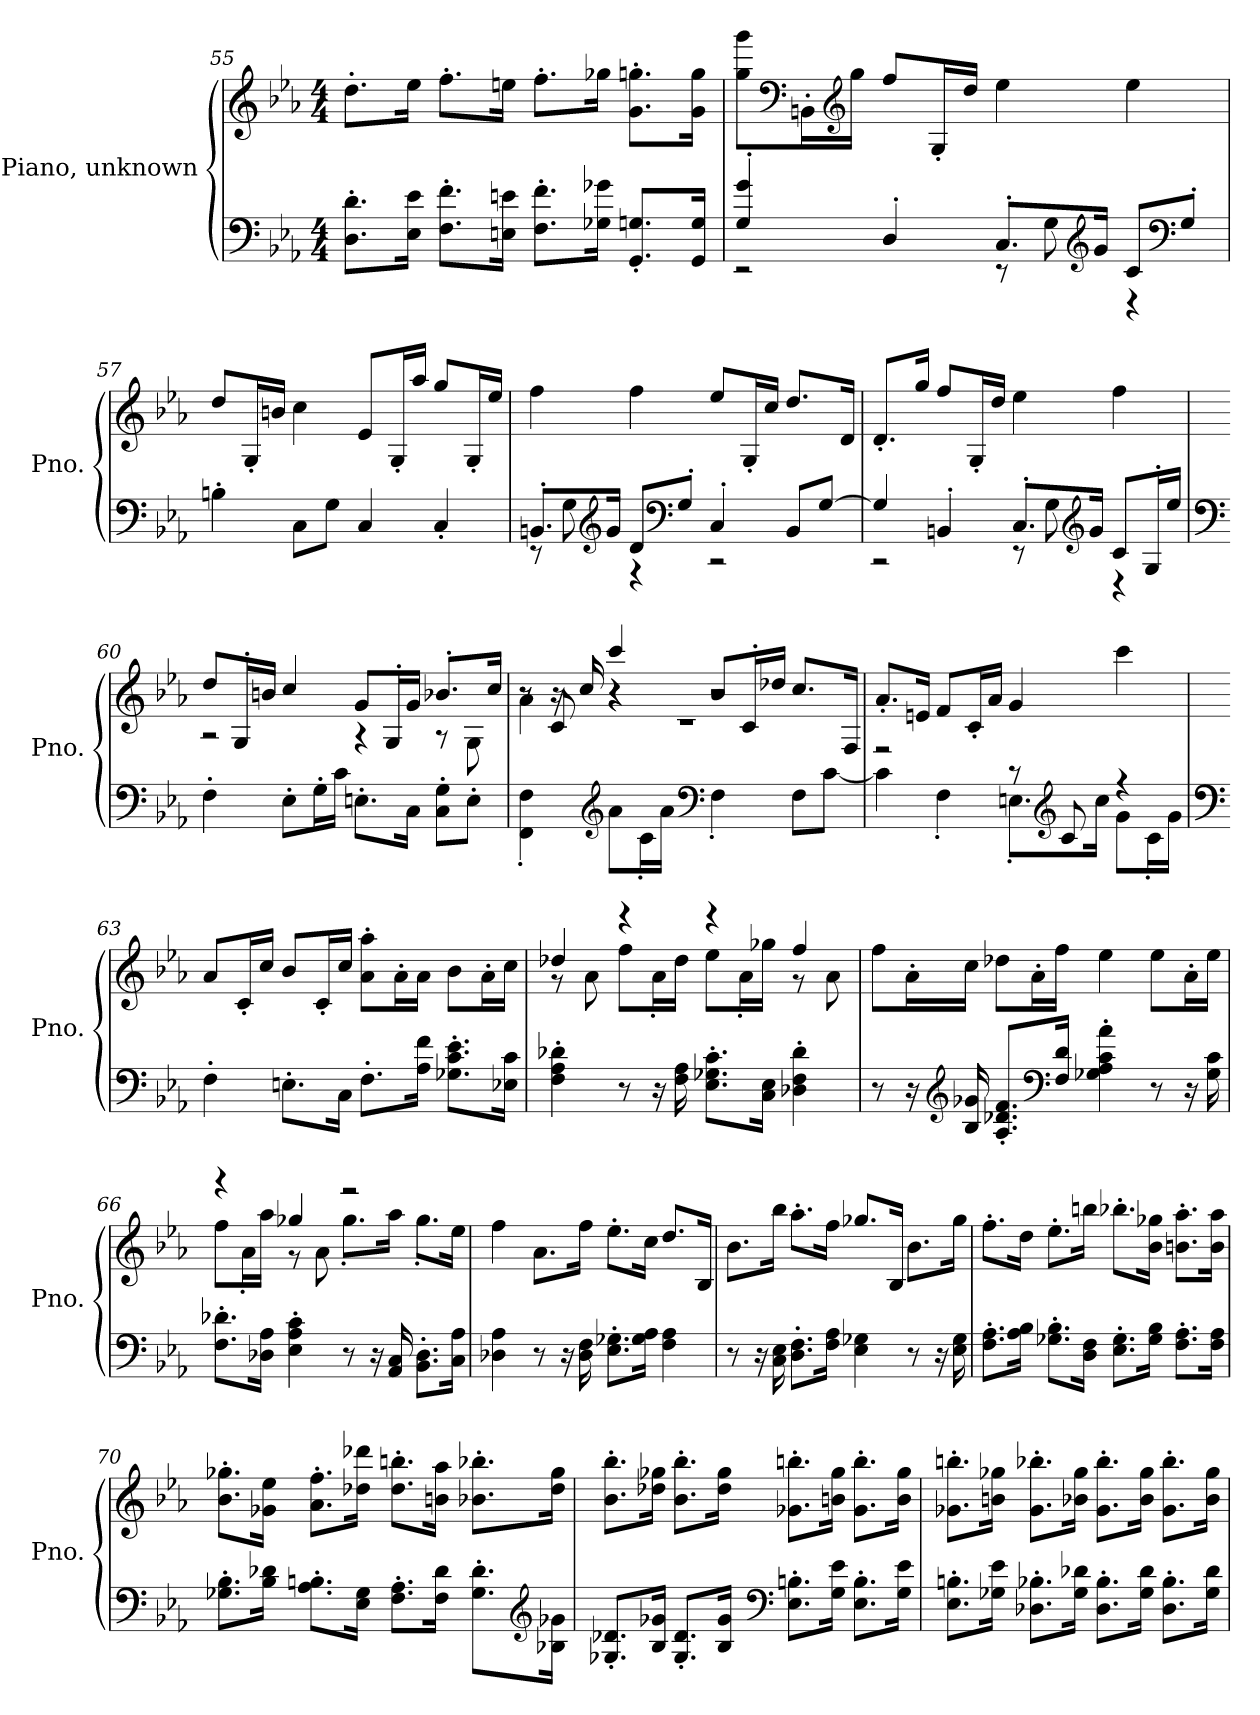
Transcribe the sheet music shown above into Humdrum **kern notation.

**kern	**kern
*part1	*part1
*staff2	*staff1
*I"Piano, unknown	*
*I'Pno.	*
*clefF4	*clefG2
*k[b-e-a-]	*k[b-e-a-]
*M4/4	*M4/4
=55	=55
8.D\' 8.d\'L	8.dd'\L
16E-\ 16e-\Jk	16ee-\Jk
8.F\' 8.f\'L	8.ff'\L
16En\ 16en\Jk	16een\Jk
8.F\' 8.f\'L	8.ff'\L
16G-X\ 16g-X\Jk	16gg-X\Jk
8.GG/' 8.Gn/'L	8.g\' 8.ggn\'L
16GG/ 16G/Jk	16g\ 16gg\Jk
!!LO:LB:g=z
=56	=56
*^	*
4G/' 4g/'	2r	8gg\ 8ggg\L
*	*	*clefF4
.	.	16BBn'\L
*	*	*clefG2
.	.	16gg\JJ
4D'/	.	8ff/L
.	.	16G'/L
.	.	16dd/JJ
8.C'/L	8r	4ee-\
.	8G\	.
*clefG2	*	*
16g/Jk	.	.
8c/L	4r	4ee-\
*clefF4	*	*
8G'/J	.	.
*v	*v	*
=57	=57
4Bn'\	8dd/L
.	16G'/L
.	16bn/JJ
8C\L	4cc\
8G\J	.
4C/	8e-/L
.	16G'/L
.	16aa-/JJ
4C'/	8gg/L
.	16G'/L
.	16ee-/JJ
!!LO:LB:g=z
=58	=58
*^	*
8.BBn'/L	8r	4ff\
.	8G\	.
*clefG2	*	*
16g/Jk	.	.
8d/L	4r	4ff\
*clefF4	*	*
8G'/J	.	.
4C'/	2r	8ee-/L
.	.	16G'/L
.	.	16cc/JJ
8BB/L	.	8.dd/L
[8G/J	.	.
.	.	16d/Jk
=59	=59	=59
4G/]	2r	8.d'/L
.	.	16gg/Jk
4BBn'/	.	8ff/L
.	.	16G'/L
.	.	16dd/JJ
8.C'/L	8r	4ee-\
.	8G\	.
*clefG2	*	*
16g/Jk	.	.
8c/L	4r	4ff\
16G'/L	.	.
16ee-/JJ	.	.
*v	*v	*
!!LO:PB:g=z
=60	=60
*clefF4	*
*	*^
4F'\	8dd/L	2r
.	16G'/L	.
.	16bn/JJ	.
8E-'\L	4cc/	.
16G'\L	.	.
16c\JJ	.	.
8.En'\L	8g/L	4r
.	16G'/L	.
16C\Jk	16g/JJ	.
8C\' 8G\'L	8.b-X'/L	8r
8E'\J	.	8G\
.	16cc/Jk	.
=61	=61	=61
*^	*	*^
1r	4FF\' 4F\'	8r	4a-\	8r
.	.	16r	.	8c/
.	.	16cc/	.	.
*clefG2	*	*	*	*
.	8a-\L	4ccc/	4r	4r
.	16c'\L	.	.	.
.	16a-\JJ	.	.	.
*clefF4	*	*	*	*
.	4F'\	8b-/L	2r	2r
.	.	16c'/L	.	.
.	.	16dd-X/JJ	.	.
.	8F\L	8.cc/L	.	.
.	[8c\J	.	.	.
.	.	16F/Jk	.	.
*	*	*v	*v	*v
!!LO:LB:g=z
=62	=62	=62
2r	4c\]	8.a-'/L
.	.	16en/Jk
.	4F'\	8f/L
.	.	16c'/L
.	.	16a-/JJ
8r	8.En'\L	4g/
*clefG2	*	*
8c/	.	.
.	16cc\Jk	.
4r	8g\L	4ccc\
.	16c'\L	.
.	16g\JJ	.
*v	*v	*
=63	=63
*clefF4	*
4F'\	8a-/L
.	16c'/L
.	16cc/JJ
8.En'\L	8b-/L
.	16c'/L
16C\Jk	16cc/JJ
8.F'\L	8a-\' 8aa-\'L
.	16a-'\L
16A-\ 16f\Jk	16a-\JJ
8.G-X\' 8.c\' 8.e-\'L	8b-\L
.	16a-'\L
16E-X\ 16c\Jk	16cc\JJ
=64	=64
*	*^
4F\' 4A-\' 4d-X\'	4dd-X/	8r
.	.	8a-\
8r	4r	8ff\L
16r	.	16a-'\L
16F\ 16A-\	.	16dd-\JJ
8.E-\' 8.G-X\' 8.c\'L	4r	8ee-\L
.	.	16a-'\L
16C\ 16E-\Jk	.	16gg-X\JJ
4D-X\' 4F\' 4d-\'	4ff/	8r
.	.	8a-\
*	*v	*v
!!LO:LB:g=z
=65	=65
8r	8ff\L
16r	16a-'\L
*clefG2	*
16B-/ 16g-X/	16cc\JJ
8.A-/' 8.d-X/' 8.f/'L	8dd-X\L
.	16a-'\L
*clefF4	*
16F/ 16d-/Jk	16ff\JJ
4G-X\' 4A-\' 4c\' 4a-\'	4ee-\
8r	8ee-\L
16r	16a-'\L
16G-\ 16c\	16ee-\JJ
=66	=66
*	*^
8.F\' 8.d-X\'L	4r	8ff\L
.	.	16a-'\L
16D-X\ 16A-\Jk	.	16aa-\JJ
4E-\' 4A-\' 4c\'	4gg-X/	8r
.	.	8a-\
8r	2r	8.gg-'\L
16r	.	.
16AA-/ 16C/	.	16aa-\Jk
8.BB-\' 8.D-\'L	.	8.gg-'\L
16C\ 16A-\Jk	.	16ee-\Jk
*	*v	*v
=67	=67
4D-X\ 4A-\	4ff\
8r	8.a-\L
16r	.
16D-\ 16F\	16ff\Jk
8.E-\' 8.G-X\'L	8.ee-'\L
16G-\ 16A-\Jk	16cc\Jk
4F\ 4A-\	8.dd/L
.	16B-/Jk
!!LO:LB:g=z
=68	=68
8r	8.b-\L
16r	.
16C\ 16E-\	16bb-\Jk
8.D\' 8.F\'L	8.aa-'\L
16F\ 16A-\Jk	16ff\Jk
4E-\ 4G-X\	8.gg-X/L
.	16B-/Jk
8r	8.b-\L
16r	.
16E-\ 16G-\	16gg-\Jk
=69	=69
8.F\' 8.A-\'L	8.ff'\L
16A-\ 16B-\Jk	16dd\Jk
8.G-X\' 8.B-\'L	8.ee-'\L
16D\ 16F\Jk	16bbn\Jk
8.E-\' 8.G-\'L	8.bb-X'\L
16G-\ 16B-\Jk	16b-\ 16gg-X\Jk
8.F\' 8.A-\'L	8.bn\' 8.aa-\'L
16F\ 16A-\Jk	16b\ 16aa-\Jk
=70	=70
8.G-X\' 8.B-\'L	8.b-\' 8.gg-X\'L
16B-\ 16d-X\Jk	16g-X\ 16ee-\Jk
8.A-\' 8.Bn\'L	8.a-\' 8.ff\'L
16E-\ 16G-\Jk	16dd-X\ 16ddd-X\Jk
8.F\' 8.A-\'L	8.dd-\' 8.bbn\'L
16F\ 16d-\Jk	16bn\ 16aa-\Jk
8.G-\' 8.d-\'L	8.b-X\' 8.bb-X\'L
*clefG2	*
16B-X\ 16g-X\Jk	16dd-\ 16gg-\Jk
!!LO:LB:g=z
=71	=71
8.G-X/' 8.d-X/'L	8.b-\' 8.bb-\'L
16B-/ 16g-X/Jk	16dd-X\ 16gg-X\Jk
8.G-/' 8.d-/'L	8.b-\' 8.bb-\'L
16B-/ 16g-/Jk	16dd-\ 16gg-\Jk
*clefF4	*
8.E-\' 8.Bn\'L	8.g-X\' 8.bbn\'L
16G-\ 16e-\Jk	16bn\ 16gg-\Jk
8.E-\' 8.B\'L	8.g-\' 8.bb\'L
16G-\ 16e-\Jk	16b\ 16gg-\Jk
=72	=72
8.E-\' 8.Bn\'L	8.g-X\' 8.bbn\'L
16G-X\ 16e-\Jk	16bn\ 16gg-X\Jk
8.D-X\' 8.B-X\'L	8.g-\' 8.bb-X\'L
16G-\ 16d-X\Jk	16b-X\ 16gg-\Jk
8.D-\' 8.B-\'L	8.g-\' 8.bb-\'L
16G-\ 16d-\Jk	16b-\ 16gg-\Jk
8.D-\' 8.B-\'L	8.g-\' 8.bb-\'L
16G-\ 16d-\Jk	16b-\ 16gg-\Jk
=	=
*-	*-
